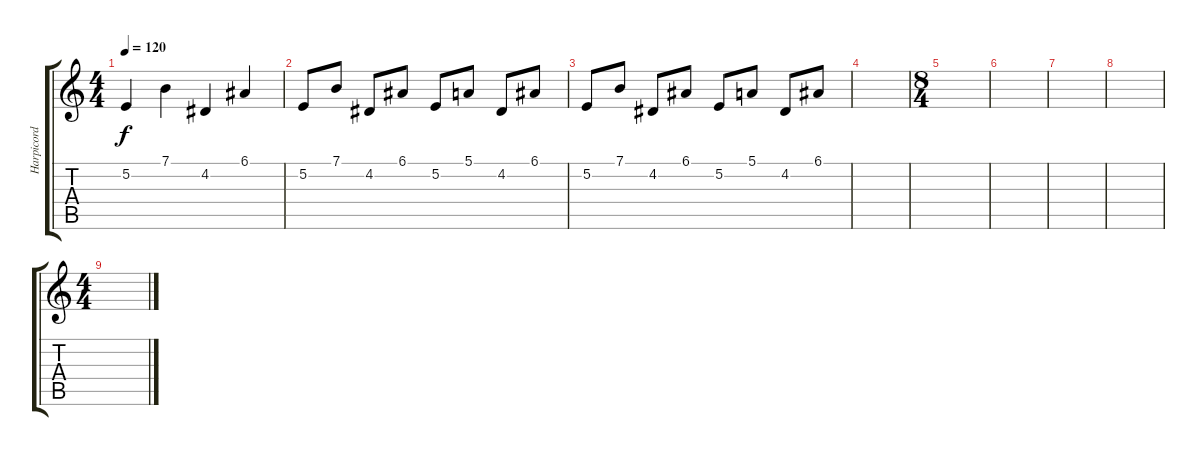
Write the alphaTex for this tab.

\track ("Harpicord  - King Diamond" "Harpicord ") {instrument harpsichord}
\staff {score tabs}
\tuning (E4 B3 G3 D3 A2 E2) {hide}
\ts (4 4)
\tempo 120
\clef g2
\ks c
5.2.4{dy f} 7.1.4 4.2.4 6.1.4 |
5.2.8 7.1.8 4.2.8 6.1.8 5.2.8 5.1.8 4.2.8 6.1.8 |
5.2.8 7.1.8 4.2.8 6.1.8 5.2.8 5.1.8 4.2.8 6.1.8 |
|
\ts (8 4)
|
|
|
|
\ts (4 4)
